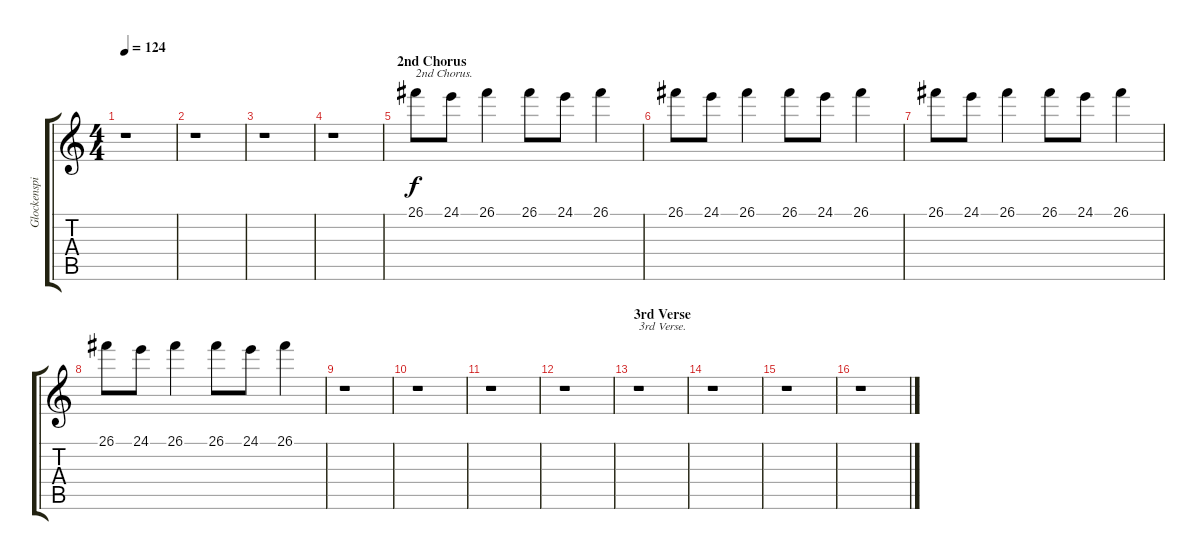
\track ("Glockenspiel" "Glockenspi") {instrument glockenspiel}
\staff {score tabs}
\tuning (E4 B3 G3 D3 A2 E2) {hide}
\ts (4 4)
\tempo 124
\clef g2
\ks c
r.1{dy f} |
r.1 |
r.1 |
r.1 |
\section ("" "2nd Chorus")
26.1.8{txt "2nd Chorus."} 24.1.8 26.1.4 26.1.8 24.1.8 26.1.4 |
26.1.8 24.1.8 26.1.4 26.1.8 24.1.8 26.1.4 |
26.1.8 24.1.8 26.1.4 26.1.8 24.1.8 26.1.4 |
26.1.8 24.1.8 26.1.4 26.1.8 24.1.8 26.1.4 |
r.1 |
r.1 |
r.1 |
r.1 |
\section ("" "3rd Verse")
r.1{txt "3rd Verse."} |
r.1 |
r.1 |
r.1
